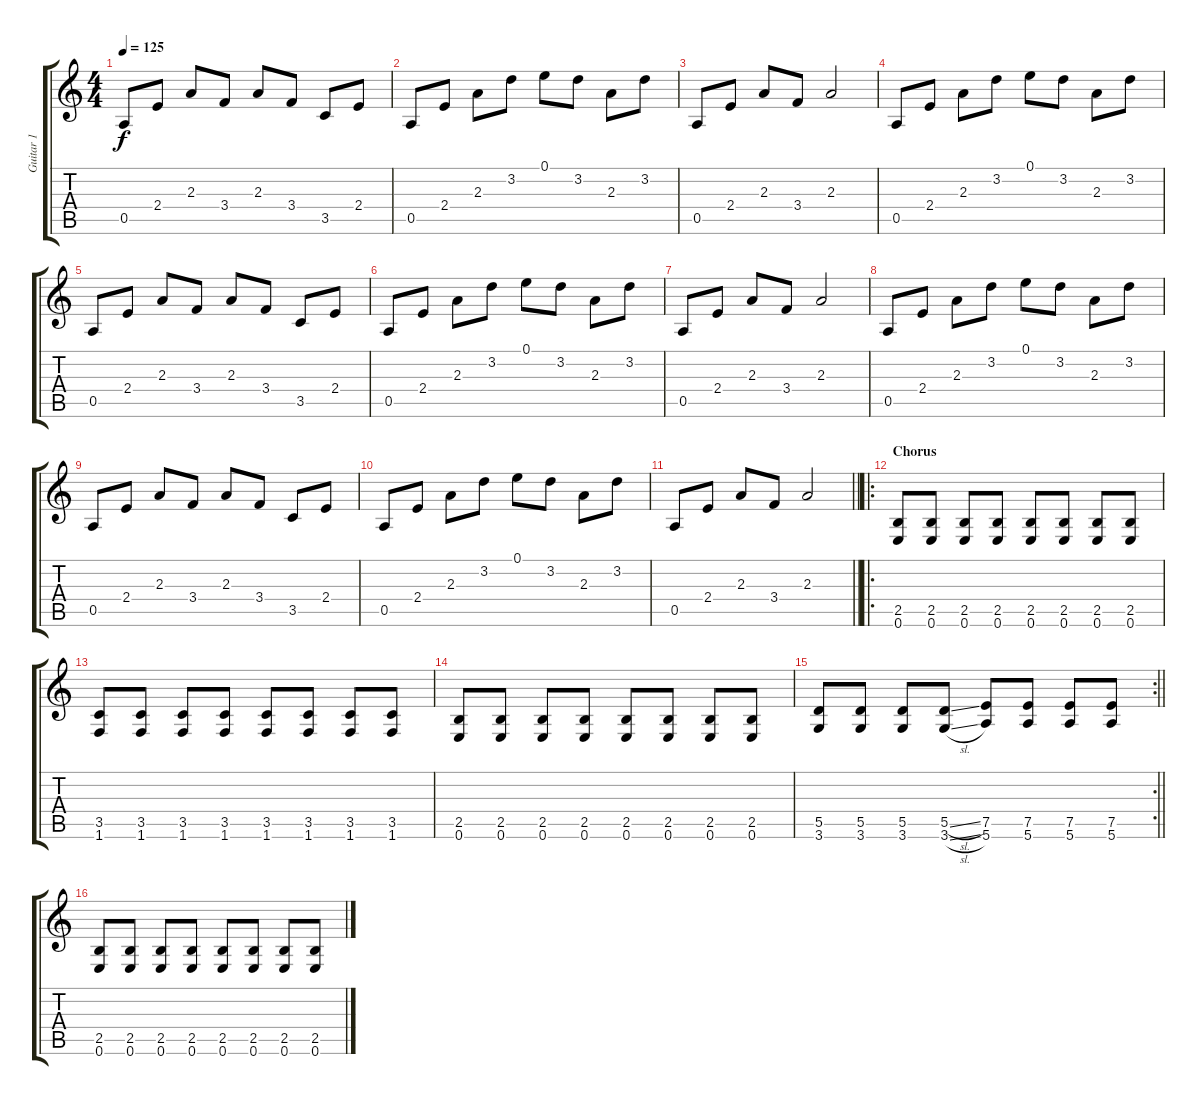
\track ("Guitar 1" "Guitar 1") {instrument distortionguitar}
\staff {score tabs}
\tuning (E4 B3 G3 D3 A2 E2) {hide}
\ts (4 4)
\tempo 125
\clef g2
\ks c
0.5.8{dy f} 2.4.8 2.3.8 3.4.8 2.3.8 3.4.8 3.5.8 2.4.8 |
0.5.8 2.4.8 2.3.8 3.2.8 0.1.8 3.2.8 2.3.8 3.2.8 |
0.5.8 2.4.8 2.3.8 3.4.8 2.3.2 |
0.5.8{instrument distortionguitar} 2.4.8 2.3.8 3.2.8 0.1.8 3.2.8 2.3.8 3.2.8 |
0.5.8 2.4.8 2.3.8 3.4.8 2.3.8 3.4.8 3.5.8 2.4.8 |
0.5.8 2.4.8 2.3.8 3.2.8 0.1.8 3.2.8 2.3.8 3.2.8 |
0.5.8 2.4.8 2.3.8 3.4.8 2.3.2 |
0.5.8 2.4.8 2.3.8 3.2.8 0.1.8 3.2.8 2.3.8 3.2.8 |
0.5.8 2.4.8 2.3.8 3.4.8 2.3.8 3.4.8 3.5.8 2.4.8 |
0.5.8 2.4.8 2.3.8 3.2.8 0.1.8 3.2.8 2.3.8 3.2.8 |
\barLineRight lightlight
0.5.8 2.4.8 2.3.8 3.4.8 2.3.2 |
\ro
\section ("" "Chorus")
(2.5 0.6).8{balance 0} (2.5 0.6).8 (2.5 0.6).8 (2.5 0.6).8 (2.5 0.6).8 (2.5 0.6).8 (2.5 0.6).8 (2.5 0.6).8 |
(3.5 1.6).8 (3.5 1.6).8 (3.5 1.6).8 (3.5 1.6).8 (3.5 1.6).8 (3.5 1.6).8 (3.5 1.6).8 (3.5 1.6).8 |
(2.5 0.6).8 (2.5 0.6).8 (2.5 0.6).8 (2.5 0.6).8 (2.5 0.6).8 (2.5 0.6).8 (2.5 0.6).8 (2.5 0.6).8 |
\rc 2
\barLineRight lightlight
(5.5 3.6).8 (5.5 3.6).8 (5.5 3.6).8 (5.5{sl} 3.6{sl}).8 (7.5 5.6).8 (7.5 5.6).8 (7.5 5.6).8 (7.5 5.6).8 |
(2.5 0.6).8 (2.5 0.6).8 (2.5 0.6).8 (2.5 0.6).8 (2.5 0.6).8 (2.5 0.6).8 (2.5 0.6).8 (2.5 0.6).8
